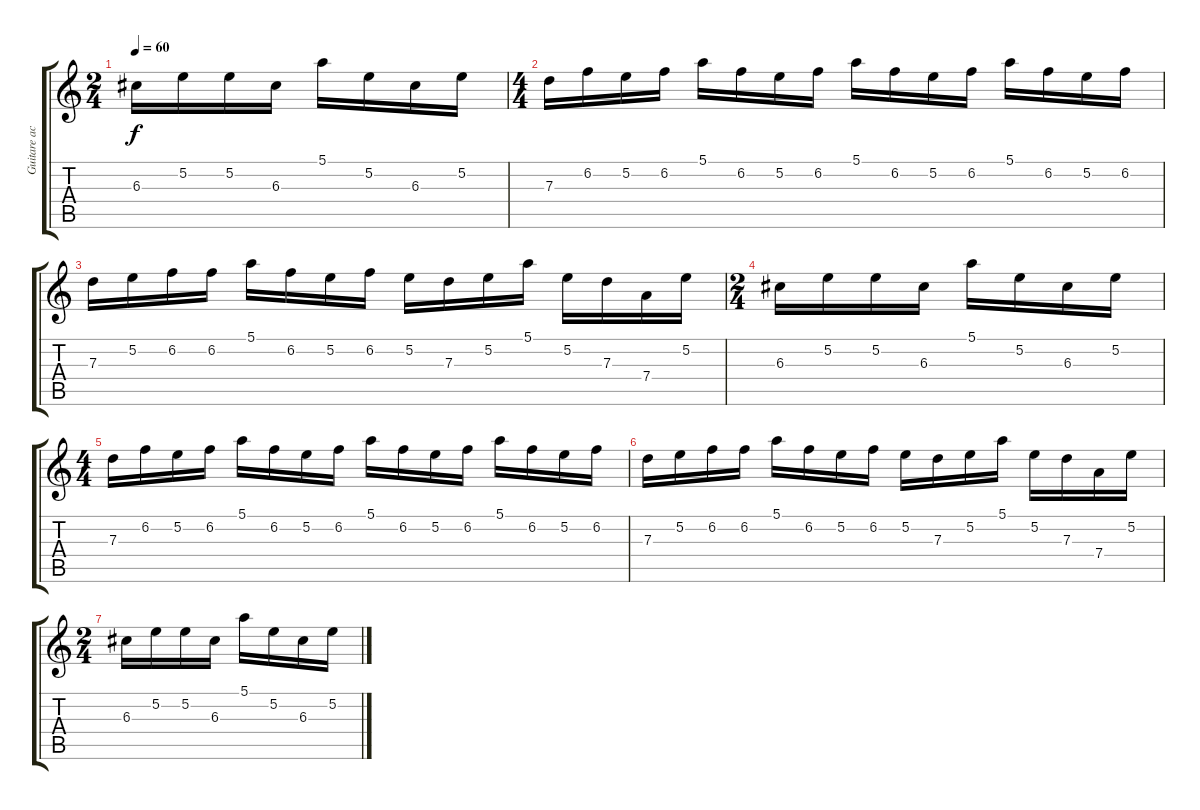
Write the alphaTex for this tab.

\track ("Guitare accoustique 3" "Guitare ac") {instrument acousticguitarnylon}
\staff {score tabs}
\tuning (E4 B3 G3 D3 A2 E2) {hide}
\ts (2 4)
\tempo 60
\clef g2
\ks c
6.3.16{dy f} 5.2.16 5.2.16 6.3.16 5.1.16 5.2.16 6.3.16 5.2.16 |
\ts (4 4)
7.3.16 6.2.16 5.2.16 6.2.16 5.1.16 6.2.16 5.2.16 6.2.16 5.1.16 6.2.16 5.2.16 6.2.16 5.1.16 6.2.16 5.2.16 6.2.16 |
7.3.16 5.2.16 6.2.16 6.2.16 5.1.16 6.2.16 5.2.16 6.2.16 5.2.16 7.3.16 5.2.16 5.1.16 5.2.16 7.3.16 7.4.16 5.2.16 |
\ts (2 4)
6.3.16 5.2.16 5.2.16 6.3.16 5.1.16 5.2.16 6.3.16 5.2.16 |
\ts (4 4)
7.3.16 6.2.16 5.2.16 6.2.16 5.1.16 6.2.16 5.2.16 6.2.16 5.1.16 6.2.16 5.2.16 6.2.16 5.1.16 6.2.16 5.2.16 6.2.16 |
7.3.16 5.2.16 6.2.16 6.2.16 5.1.16 6.2.16 5.2.16 6.2.16 5.2.16 7.3.16 5.2.16 5.1.16 5.2.16 7.3.16 7.4.16 5.2.16 |
\ts (2 4)
6.3.16 5.2.16 5.2.16 6.3.16 5.1.16 5.2.16 6.3.16 5.2.16
